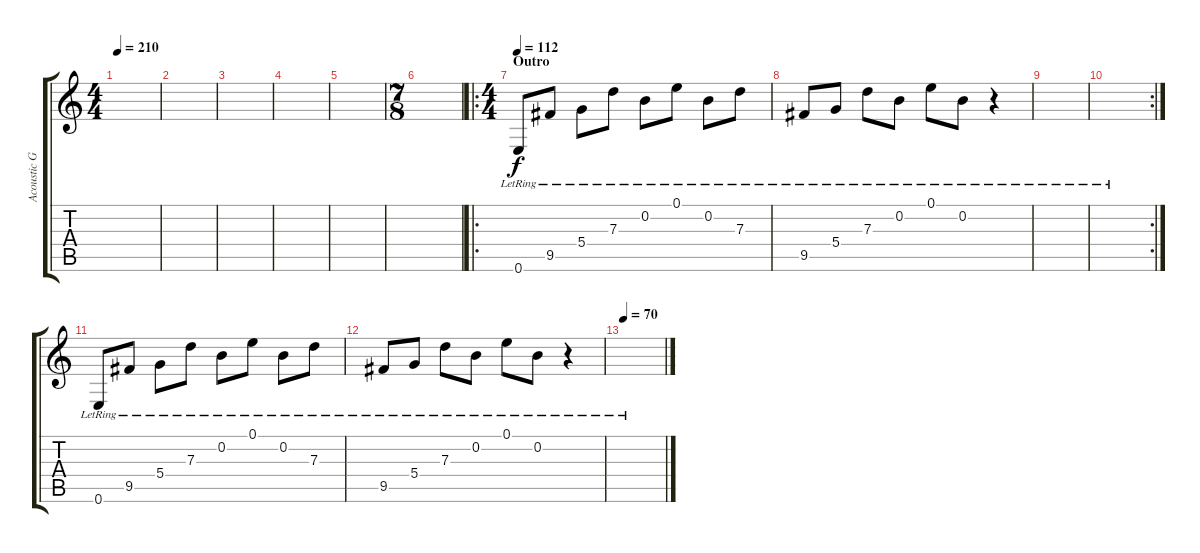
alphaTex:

\track ("Acoustic Guitar (Dave Mustaine)" "Acoustic G") {instrument acousticguitarsteel}
\staff {score tabs}
\tuning (E4 B3 G3 D3 A2 E2) {hide}
\ts (4 4)
\tempo 210
\clef g2
\ks c
|
|
|
|
|
\ts (7 8)
|
\ro
\ts (4 4)
\section ("" "Outro")
\tempo 112
0.6{lr}.8 9.5{lr}.8 5.4{lr}.8 7.3{lr}.8 0.2{lr}.8 0.1{lr}.8 0.2{lr}.8 7.3{lr}.8 |
9.5{lr}.8 5.4{lr}.8 7.3{lr}.8 0.2{lr}.8 0.1{lr}.8 0.2{lr}.8 r.4 |
|
\rc 2
|
0.6{lr}.8 9.5{lr}.8 5.4{lr}.8 7.3{lr}.8 0.2{lr}.8 0.1{lr}.8 0.2{lr}.8 7.3{lr}.8 |
9.5{lr}.8 5.4{lr}.8 7.3{lr}.8 0.2{lr}.8 0.1{lr}.8 0.2{lr}.8 r.4 |
\tempo 70
